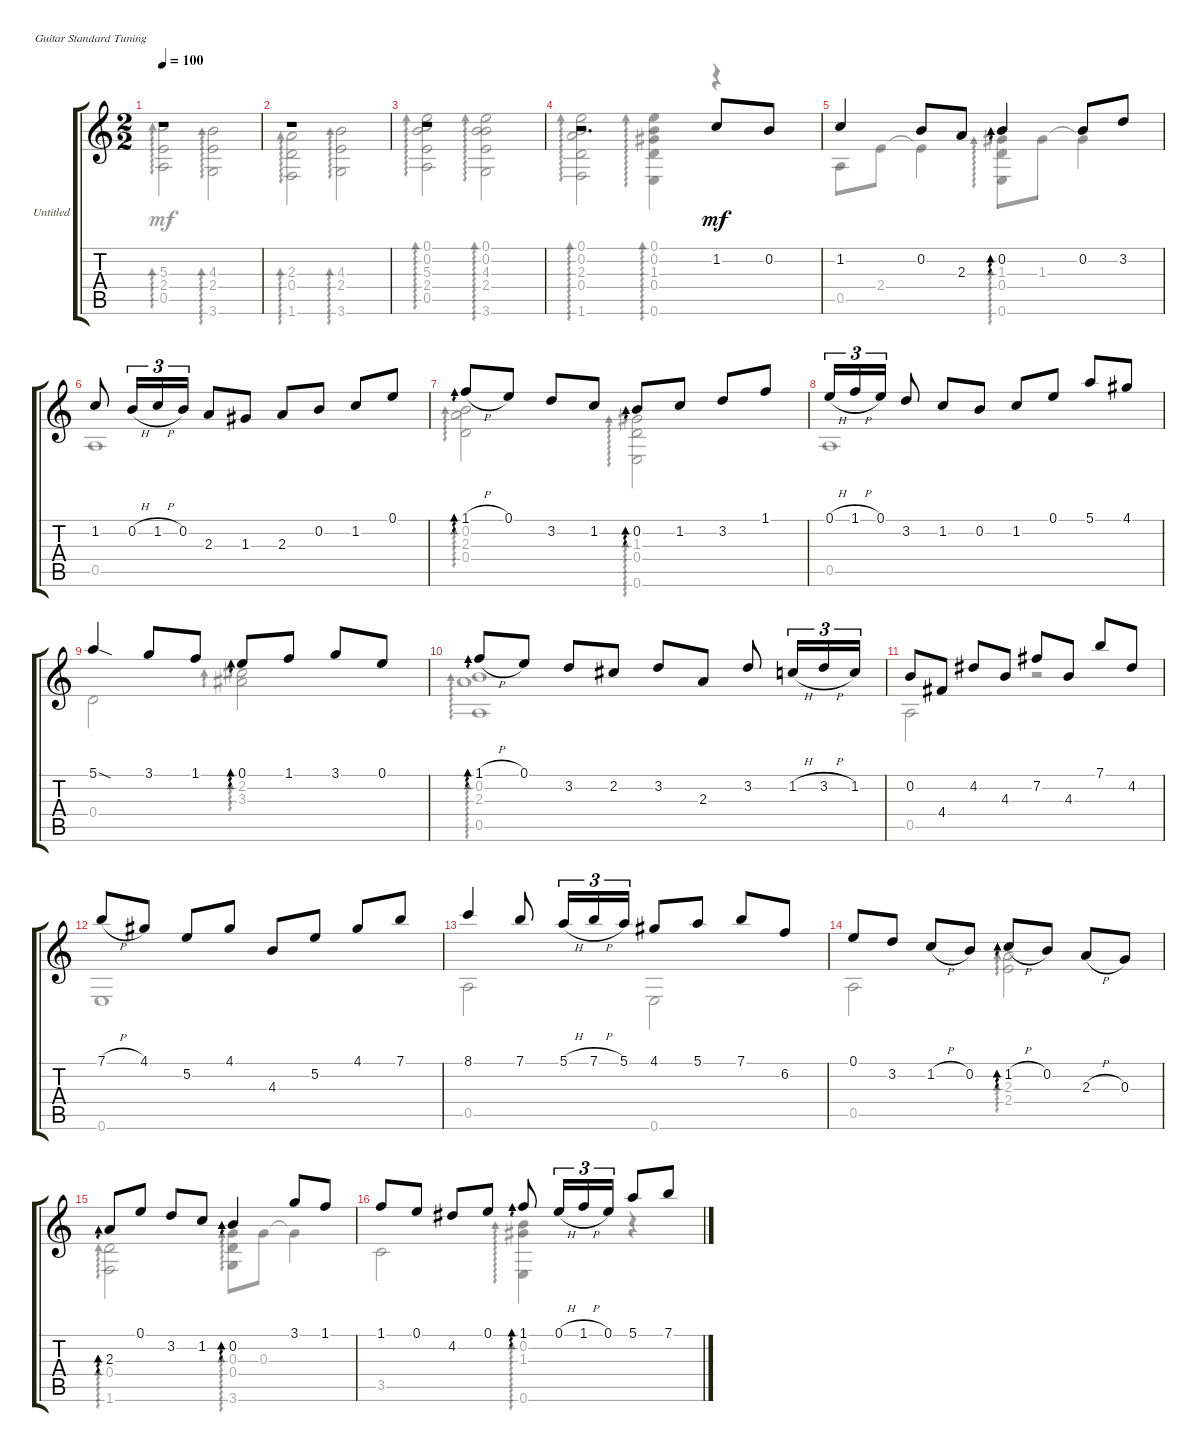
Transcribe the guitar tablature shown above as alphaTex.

\bracketExtendMode groupsimilarinstruments
\firstSystemTrackNameOrientation horizontal
\otherSystemsTrackNameOrientation horizontal
\track ("Untitled" "Untitled") {instrument acousticguitarnylon}
\staff {score tabs}
\tuning (E4 B3 G3 D3 A2 E2)
\voice
\ts (2 2)
\tempo 100
\clef g2
\ks c
r.1{ad 0 dy mf instrument acousticguitarnylon} |
r.1{ad 0} |
r.1{ad 0} |
r.2{d ad 0} 1.2.8 0.2.8 |
1.2.4 0.2.8 2.3.8 0.2.4{ad 0} 0.2.8 3.2.8 |
1.2.8 0.2{h}.16{tu (3 2)} 1.2{h}.16{tu (3 2)} 0.2.16{tu (3 2)} 2.3.8 1.3.8 2.3.8 0.2.8 1.2.8 0.1.8 |
1.1{h}.8{ad 0} 0.1.8 3.2.8 1.2.8 0.2.8{ad 0} 1.2.8 3.2.8 1.1.8 |
0.1{h}.16{tu (3 2)} 1.1{h}.16{tu (3 2)} 0.1.16{tu (3 2)} 3.2.8 1.2.8 0.2.8 1.2.8 0.1.8 5.1.8 4.1.8 |
5.1{sod}.4 3.1.8 1.1.8 0.1.8{ad 0} 1.1.8 3.1.8 0.1.8 |
1.1{h}.8{ad 0} 0.1.8 3.2.8 2.2.8 3.2.8 2.3.8 3.2.8 1.2{h}.16{tu (3 2)} 3.2{h}.16{tu (3 2)} 1.2.16{tu (3 2)} |
0.2.8 4.4.8 4.2.8 4.3.8 7.2.8 4.3.8 7.1.8 4.2.8 |
7.1{h}.8 4.1.8 5.2.8 4.1.8 4.3.8 5.2.8 4.1.8 7.1.8 |
8.1.4 7.1.8 5.1{h}.16{tu (3 2)} 7.1{h}.16{tu (3 2)} 5.1.16{tu (3 2)} 4.1.8 5.1.8 7.1.8 6.2.8 |
0.1.8 3.2.8 1.2{h}.8 0.2.8 1.2{h}.8{ad 0} 0.2.8 2.3{h}.8 0.3.8 |
2.3.8{ad 0} 0.1.8 3.2.8 1.2.8 0.2.4{ad 0} 3.1.8 1.1.8 |
1.1.8 0.1.8 4.2.8 0.1.8 1.1.8{ad 0} 0.1{h}.16{tu (3 2)} 1.1{h}.16{tu (3 2)} 0.1.16{tu (3 2)} 5.1.8 7.1.8
\voice
\clef g2
\ottava regular
\simile none
\ks c
(5.3 2.4 0.5).2{ad 0 dy mf} (4.3 2.4 3.6).2{ad 0} |
(2.3 0.4 1.6).2{ad 0} (4.3 2.4 3.6).2{ad 0} |
(0.1 5.3 0.2 2.4 0.5).2{ad 0} (0.1 0.2 4.3 2.4 3.6).2{ad 0} |
(0.1 0.2 2.3 0.4 1.6).2{ad 0} (0.1 0.2 1.3 0.4 0.6).4{ad 0} r.4 |
0.5.8 2.4.8 2.4{t}.4 (1.3 0.4 0.6).8{ad 0} 1.3.8 1.3{t}.4 |
0.5.1 |
(0.2 2.3 0.4).2{ad 0} (1.3 0.4 0.6).2{ad 0} |
0.5.1 |
0.4.2 (2.2 3.3).2{ad 0} |
(0.2 2.3 0.5).1{ad 0} |
0.5.2 r.2 |
0.6.1 |
0.5.2 0.6.2 |
0.5.2 (2.3 2.4).2{ad 0} |
(0.4 1.6).2{ad 0} (0.3 0.4 3.6).8{ad 0} 0.3.8 0.3{t}.4 |
3.5.2 (0.2 1.3 0.6).4{ad 0} r.4
